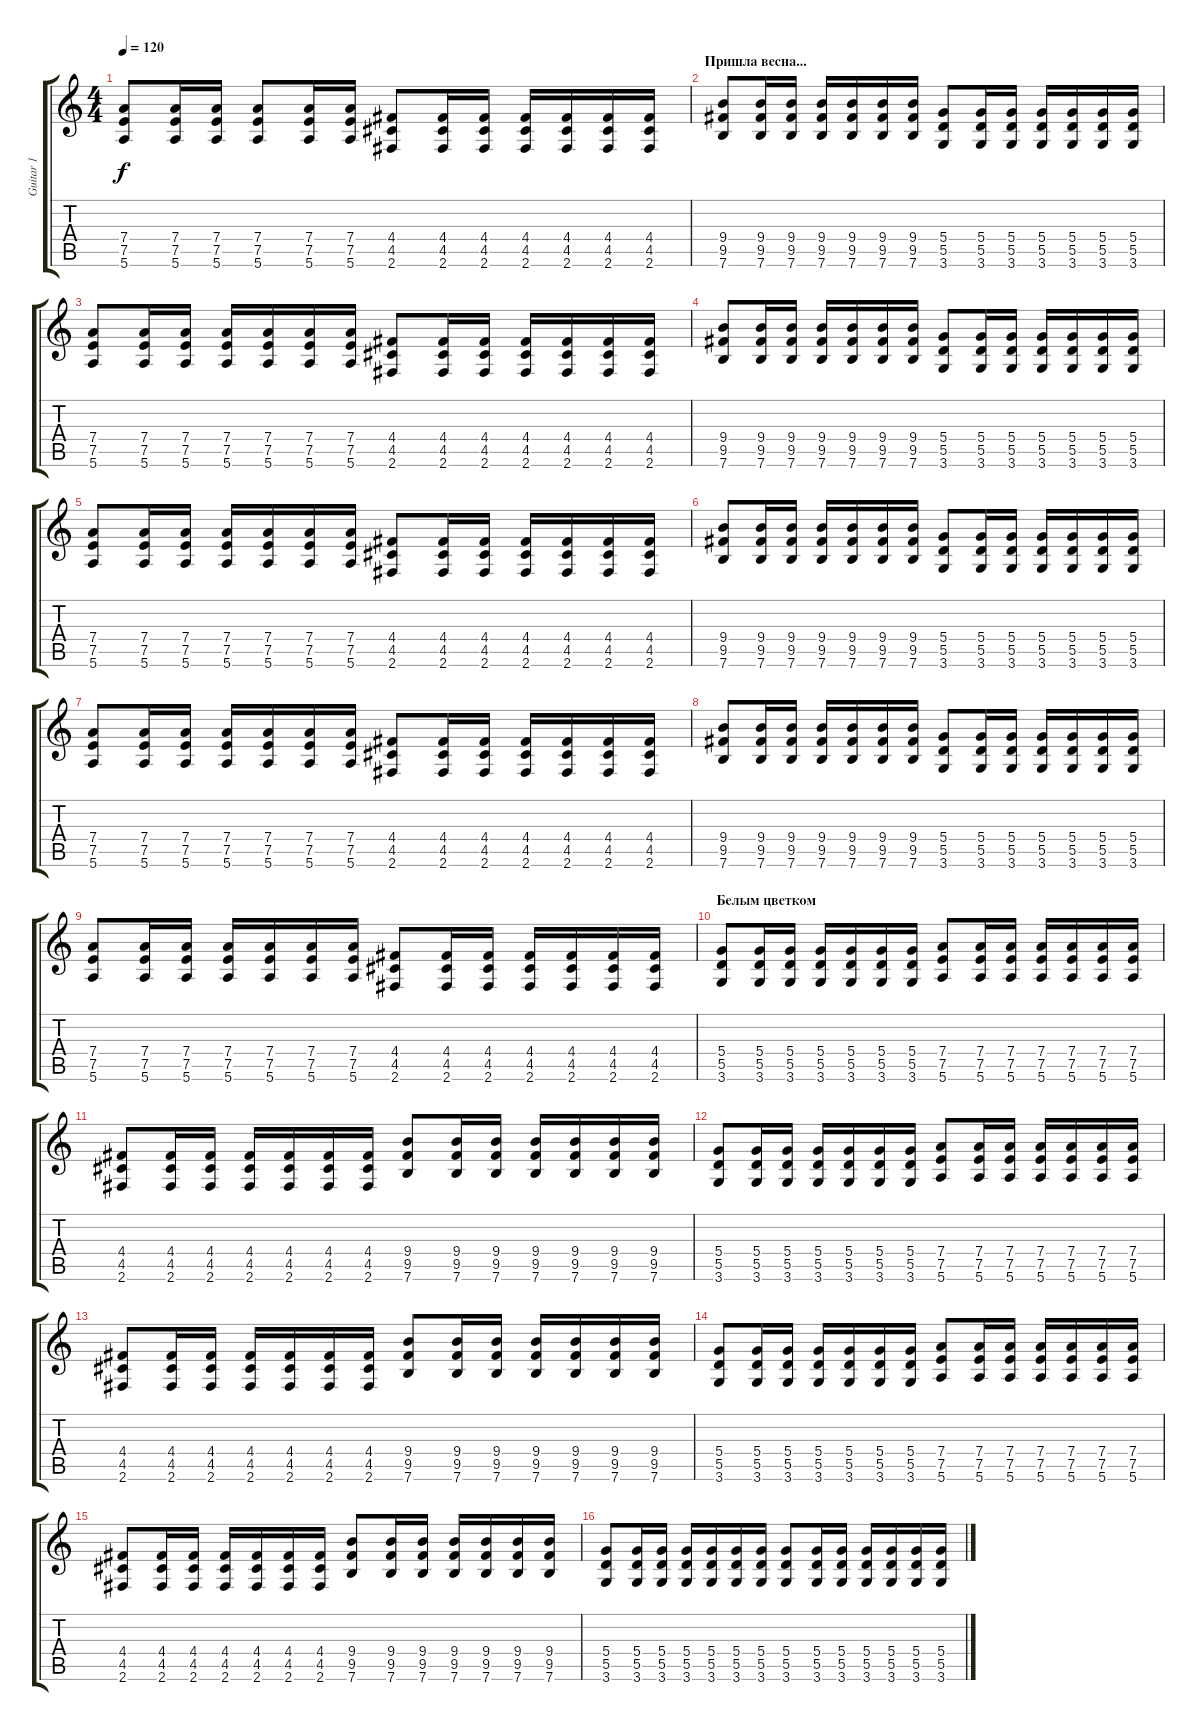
\track ("Guitar 1" "Guitar 1") {instrument distortionguitar}
\staff {score tabs}
\tuning (E4 B3 G3 D3 A2 E2) {hide}
\ts (4 4)
\tempo 120
\clef g2
\ks c
(7.4 7.5 5.6).8{dy f} (7.4 7.5 5.6).16 (7.4 7.5 5.6).16 (7.4 7.5 5.6).8 (7.4 7.5 5.6).16 (7.4 7.5 5.6).16 (4.4 4.5 2.6).8 (4.4 4.5 2.6).16 (4.4 4.5 2.6).16 (4.4 4.5 2.6).16 (4.4 4.5 2.6).16 (4.4 4.5 2.6).16 (4.4 4.5 2.6).16 |
\section ("" "Пришла весна...")
(9.4 9.5 7.6).8 (9.4 9.5 7.6).16 (9.4 9.5 7.6).16 (9.4 9.5 7.6).16 (9.4 9.5 7.6).16 (9.4 9.5 7.6).16 (9.4 9.5 7.6).16 (5.4 5.5 3.6).8 (5.4 5.5 3.6).16 (5.4 5.5 3.6).16 (5.4 5.5 3.6).16 (5.4 5.5 3.6).16 (5.4 5.5 3.6).16 (5.4 5.5 3.6).16 |
(7.4 7.5 5.6).8 (7.4 7.5 5.6).16 (7.4 7.5 5.6).16 (7.4 7.5 5.6).16 (7.4 7.5 5.6).16 (7.4 7.5 5.6).16 (7.4 7.5 5.6).16 (4.4 4.5 2.6).8 (4.4 4.5 2.6).16 (4.4 4.5 2.6).16 (4.4 4.5 2.6).16 (4.4 4.5 2.6).16 (4.4 4.5 2.6).16 (4.4 4.5 2.6).16 |
(9.4 9.5 7.6).8 (9.4 9.5 7.6).16 (9.4 9.5 7.6).16 (9.4 9.5 7.6).16 (9.4 9.5 7.6).16 (9.4 9.5 7.6).16 (9.4 9.5 7.6).16 (5.4 5.5 3.6).8 (5.4 5.5 3.6).16 (5.4 5.5 3.6).16 (5.4 5.5 3.6).16 (5.4 5.5 3.6).16 (5.4 5.5 3.6).16 (5.4 5.5 3.6).16 |
(7.4 7.5 5.6).8 (7.4 7.5 5.6).16 (7.4 7.5 5.6).16 (7.4 7.5 5.6).16 (7.4 7.5 5.6).16 (7.4 7.5 5.6).16 (7.4 7.5 5.6).16 (4.4 4.5 2.6).8 (4.4 4.5 2.6).16 (4.4 4.5 2.6).16 (4.4 4.5 2.6).16 (4.4 4.5 2.6).16 (4.4 4.5 2.6).16 (4.4 4.5 2.6).16 |
(9.4 9.5 7.6).8 (9.4 9.5 7.6).16 (9.4 9.5 7.6).16 (9.4 9.5 7.6).16 (9.4 9.5 7.6).16 (9.4 9.5 7.6).16 (9.4 9.5 7.6).16 (5.4 5.5 3.6).8 (5.4 5.5 3.6).16 (5.4 5.5 3.6).16 (5.4 5.5 3.6).16 (5.4 5.5 3.6).16 (5.4 5.5 3.6).16 (5.4 5.5 3.6).16 |
(7.4 7.5 5.6).8 (7.4 7.5 5.6).16 (7.4 7.5 5.6).16 (7.4 7.5 5.6).16 (7.4 7.5 5.6).16 (7.4 7.5 5.6).16 (7.4 7.5 5.6).16 (4.4 4.5 2.6).8 (4.4 4.5 2.6).16 (4.4 4.5 2.6).16 (4.4 4.5 2.6).16 (4.4 4.5 2.6).16 (4.4 4.5 2.6).16 (4.4 4.5 2.6).16 |
(9.4 9.5 7.6).8 (9.4 9.5 7.6).16 (9.4 9.5 7.6).16 (9.4 9.5 7.6).16 (9.4 9.5 7.6).16 (9.4 9.5 7.6).16 (9.4 9.5 7.6).16 (5.4 5.5 3.6).8 (5.4 5.5 3.6).16 (5.4 5.5 3.6).16 (5.4 5.5 3.6).16 (5.4 5.5 3.6).16 (5.4 5.5 3.6).16 (5.4 5.5 3.6).16 |
(7.4 7.5 5.6).8 (7.4 7.5 5.6).16 (7.4 7.5 5.6).16 (7.4 7.5 5.6).16 (7.4 7.5 5.6).16 (7.4 7.5 5.6).16 (7.4 7.5 5.6).16 (4.4 4.5 2.6).8 (4.4 4.5 2.6).16 (4.4 4.5 2.6).16 (4.4 4.5 2.6).16 (4.4 4.5 2.6).16 (4.4 4.5 2.6).16 (4.4 4.5 2.6).16 |
\section ("" "Белым цветком")
(5.4 5.5 3.6).8 (5.4 5.5 3.6).16 (5.4 5.5 3.6).16 (5.4 5.5 3.6).16 (5.4 5.5 3.6).16 (5.4 5.5 3.6).16 (5.4 5.5 3.6).16 (7.4 7.5 5.6).8 (7.4 7.5 5.6).16 (7.4 7.5 5.6).16 (7.4 7.5 5.6).16 (7.4 7.5 5.6).16 (7.4 7.5 5.6).16 (7.4 7.5 5.6).16 |
(4.4 4.5 2.6).8 (4.4 4.5 2.6).16 (4.4 4.5 2.6).16 (4.4 4.5 2.6).16 (4.4 4.5 2.6).16 (4.4 4.5 2.6).16 (4.4 4.5 2.6).16 (9.4 9.5 7.6).8 (9.4 9.5 7.6).16 (9.4 9.5 7.6).16 (9.4 9.5 7.6).16 (9.4 9.5 7.6).16 (9.4 9.5 7.6).16 (9.4 9.5 7.6).16 |
(5.4 5.5 3.6).8 (5.4 5.5 3.6).16 (5.4 5.5 3.6).16 (5.4 5.5 3.6).16 (5.4 5.5 3.6).16 (5.4 5.5 3.6).16 (5.4 5.5 3.6).16 (7.4 7.5 5.6).8 (7.4 7.5 5.6).16 (7.4 7.5 5.6).16 (7.4 7.5 5.6).16 (7.4 7.5 5.6).16 (7.4 7.5 5.6).16 (7.4 7.5 5.6).16 |
(4.4 4.5 2.6).8 (4.4 4.5 2.6).16 (4.4 4.5 2.6).16 (4.4 4.5 2.6).16 (4.4 4.5 2.6).16 (4.4 4.5 2.6).16 (4.4 4.5 2.6).16 (9.4 9.5 7.6).8 (9.4 9.5 7.6).16 (9.4 9.5 7.6).16 (9.4 9.5 7.6).16 (9.4 9.5 7.6).16 (9.4 9.5 7.6).16 (9.4 9.5 7.6).16 |
(5.4 5.5 3.6).8 (5.4 5.5 3.6).16 (5.4 5.5 3.6).16 (5.4 5.5 3.6).16 (5.4 5.5 3.6).16 (5.4 5.5 3.6).16 (5.4 5.5 3.6).16 (7.4 7.5 5.6).8 (7.4 7.5 5.6).16 (7.4 7.5 5.6).16 (7.4 7.5 5.6).16 (7.4 7.5 5.6).16 (7.4 7.5 5.6).16 (7.4 7.5 5.6).16 |
(4.4 4.5 2.6).8 (4.4 4.5 2.6).16 (4.4 4.5 2.6).16 (4.4 4.5 2.6).16 (4.4 4.5 2.6).16 (4.4 4.5 2.6).16 (4.4 4.5 2.6).16 (9.4 9.5 7.6).8 (9.4 9.5 7.6).16 (9.4 9.5 7.6).16 (9.4 9.5 7.6).16 (9.4 9.5 7.6).16 (9.4 9.5 7.6).16 (9.4 9.5 7.6).16 |
(5.4 5.5 3.6).8 (5.4 5.5 3.6).16 (5.4 5.5 3.6).16 (5.4 5.5 3.6).16 (5.4 5.5 3.6).16 (5.4 5.5 3.6).16 (5.4 5.5 3.6).16 (5.4 5.5 3.6).8 (5.4 5.5 3.6).16 (5.4 5.5 3.6).16 (5.4 5.5 3.6).16 (5.4 5.5 3.6).16 (5.4 5.5 3.6).16 (5.4 5.5 3.6).16
